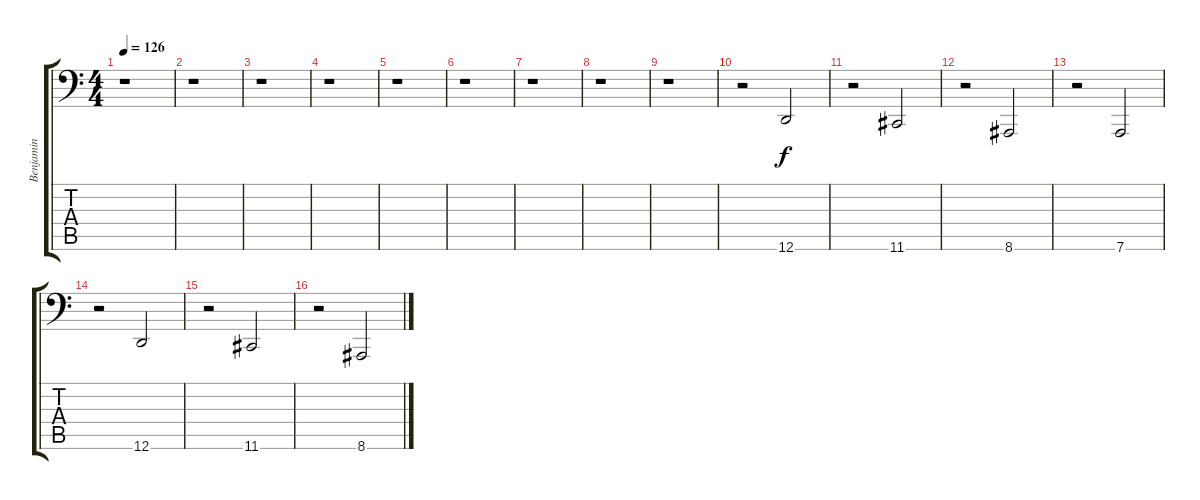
\track ("Benjamin" "Benjamin") {instrument timpani}
\staff {score tabs}
\tuning (D3 A2 F2 C2 G1 D1) {hide}
\ts (4 4)
\tempo 126
\clef f4
\ks c
r.1{dy f instrument timpani} |
r.1 |
r.1 |
r.1 |
r.1 |
r.1 |
r.1 |
r.1 |
r.1 |
r.2{volume 16 balance 16 instrument timpani} 12.6.2 |
r.2 11.6.2 |
r.2 8.6.2 |
r.2 7.6.2 |
r.2 12.6.2 |
r.2 11.6.2 |
r.2 8.6.2
